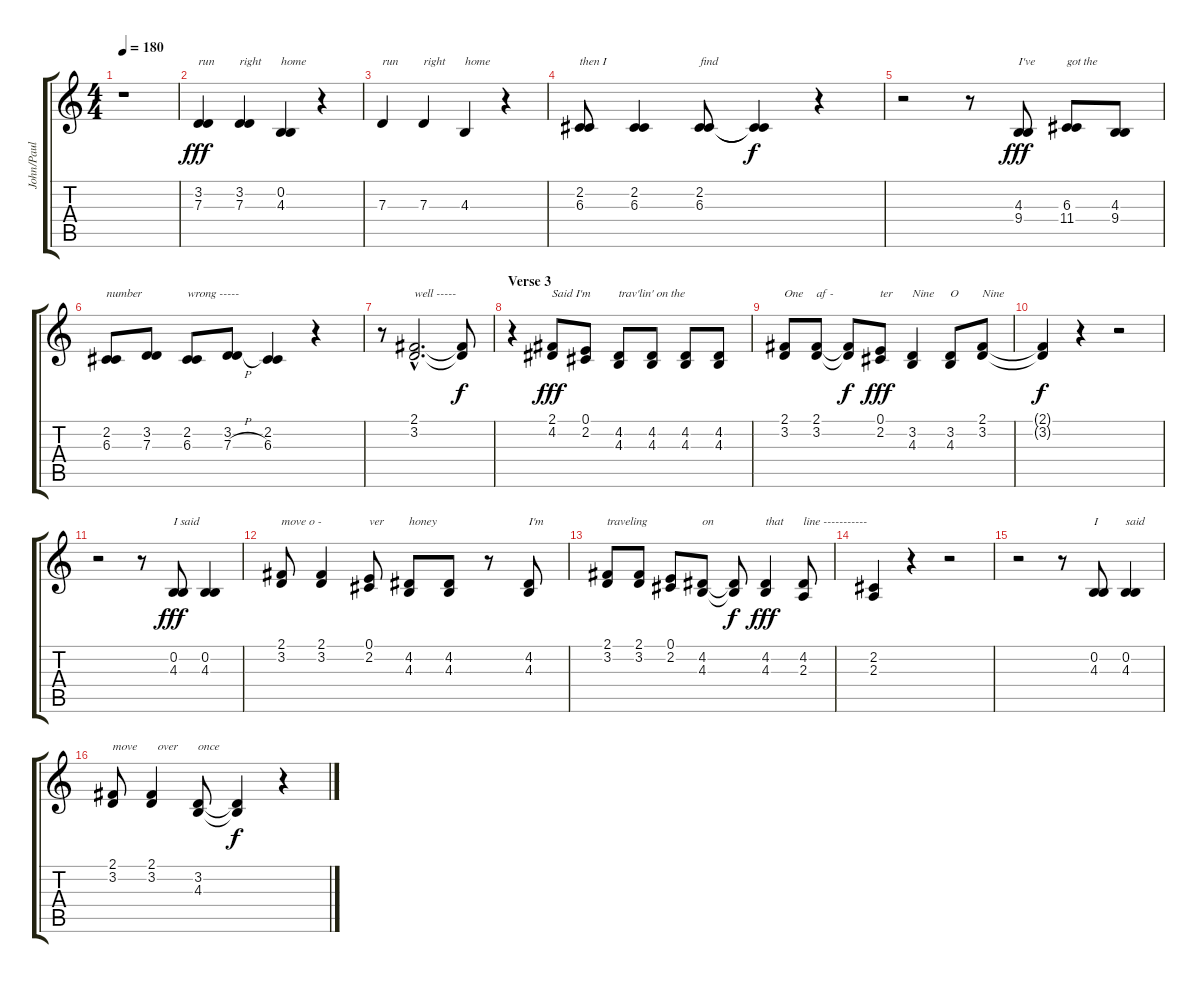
\track ("John/Paul Vocals" "John/Paul ") {instrument tenorsax}
\staff {score tabs}
\tuning (E4 B3 G3 D3 A2 E2) {hide}
\ts (4 4)
\tempo 180
\clef g2
\ks c
r.1{dy fff} |
(3.2 7.3).4{txt "run "} (3.2 7.3).4{txt "right"} (0.2 4.3).4{txt "home"} r.4 |
7.3.4{txt "run "} 7.3.4{txt "right"} 4.3.4{txt "home"} r.4 |
(2.2 6.3).8{txt "then I"} (2.2 6.3).4 (2.2 6.3).8{txt "find"} (2.2{t} 6.3{t}).4{dy f} r.4 |
r.2 r.8 (4.3 9.4).8{txt "I've" dy fff} (6.3 11.4).8{txt "got the"} (4.3 9.4).8 |
(2.2 6.3).8{txt "number"} (3.2 7.3).8 (2.2 6.3).8{txt "wrong -----"} (3.2{h} 7.3{h}).8 (2.2 6.3).4 r.4 |
r.8 (2.1{hac} 3.2{hac}).2{d txt "well -----"} (2.1{t} 3.2{t}).8{dy f} |
\section ("" "Verse 3")
r.4 (2.1 4.2).8{txt "Said I'm" dy fff} (0.1 2.2).8{txt " "} (4.2 4.3).8{txt "trav'lin' on the"} (4.2 4.3).8{txt " "} (4.2 4.3).8{txt " "} (4.2 4.3).8{txt " "} |
(2.1 3.2).8{txt "One"} (2.1 3.2).8{txt "af -"} (2.1{t} 3.2{t}).8{dy f} (0.1 2.2).8{txt "ter" dy fff} (3.2 4.3).4{txt "Nine"} (3.2 4.3).8{txt "O"} (2.1 3.2).8{txt "Nine"} |
(2.1{t} 3.2{t}).4{dy f} r.4 r.2 |
r.2 r.8 (0.2 4.3).8{txt "I said" dy fff} (0.2 4.3).4 |
(2.1 3.2).8{txt "move o -"} (2.1 3.2).4 (0.1 2.2).8{txt "ver"} (4.2 4.3).8{txt "honey"} (4.2 4.3).8 r.8 (4.2 4.3).8{txt "I'm"} |
(2.1 3.2).8{txt "traveling"} (2.1 3.2).8 (0.1 2.2).8{txt " "} (4.2 4.3).8{txt "on"} (4.2{t} 4.3{t}).8{txt " " dy f} (4.2 4.3).4{txt "that" dy fff} (4.2 2.3).8{txt "line -----------"} |
(2.2 2.3).4{txt " "} r.4 r.2 |
r.2 r.8 (0.2 4.3).8{txt "I"} (0.2 4.3).4{txt "said"} |
(2.1 3.2).8{txt "move"} (2.1 3.2).4{txt "  over"} (3.2 4.3).8{txt "once"} (3.2{t} 4.3{t}).4{dy f} r.4
